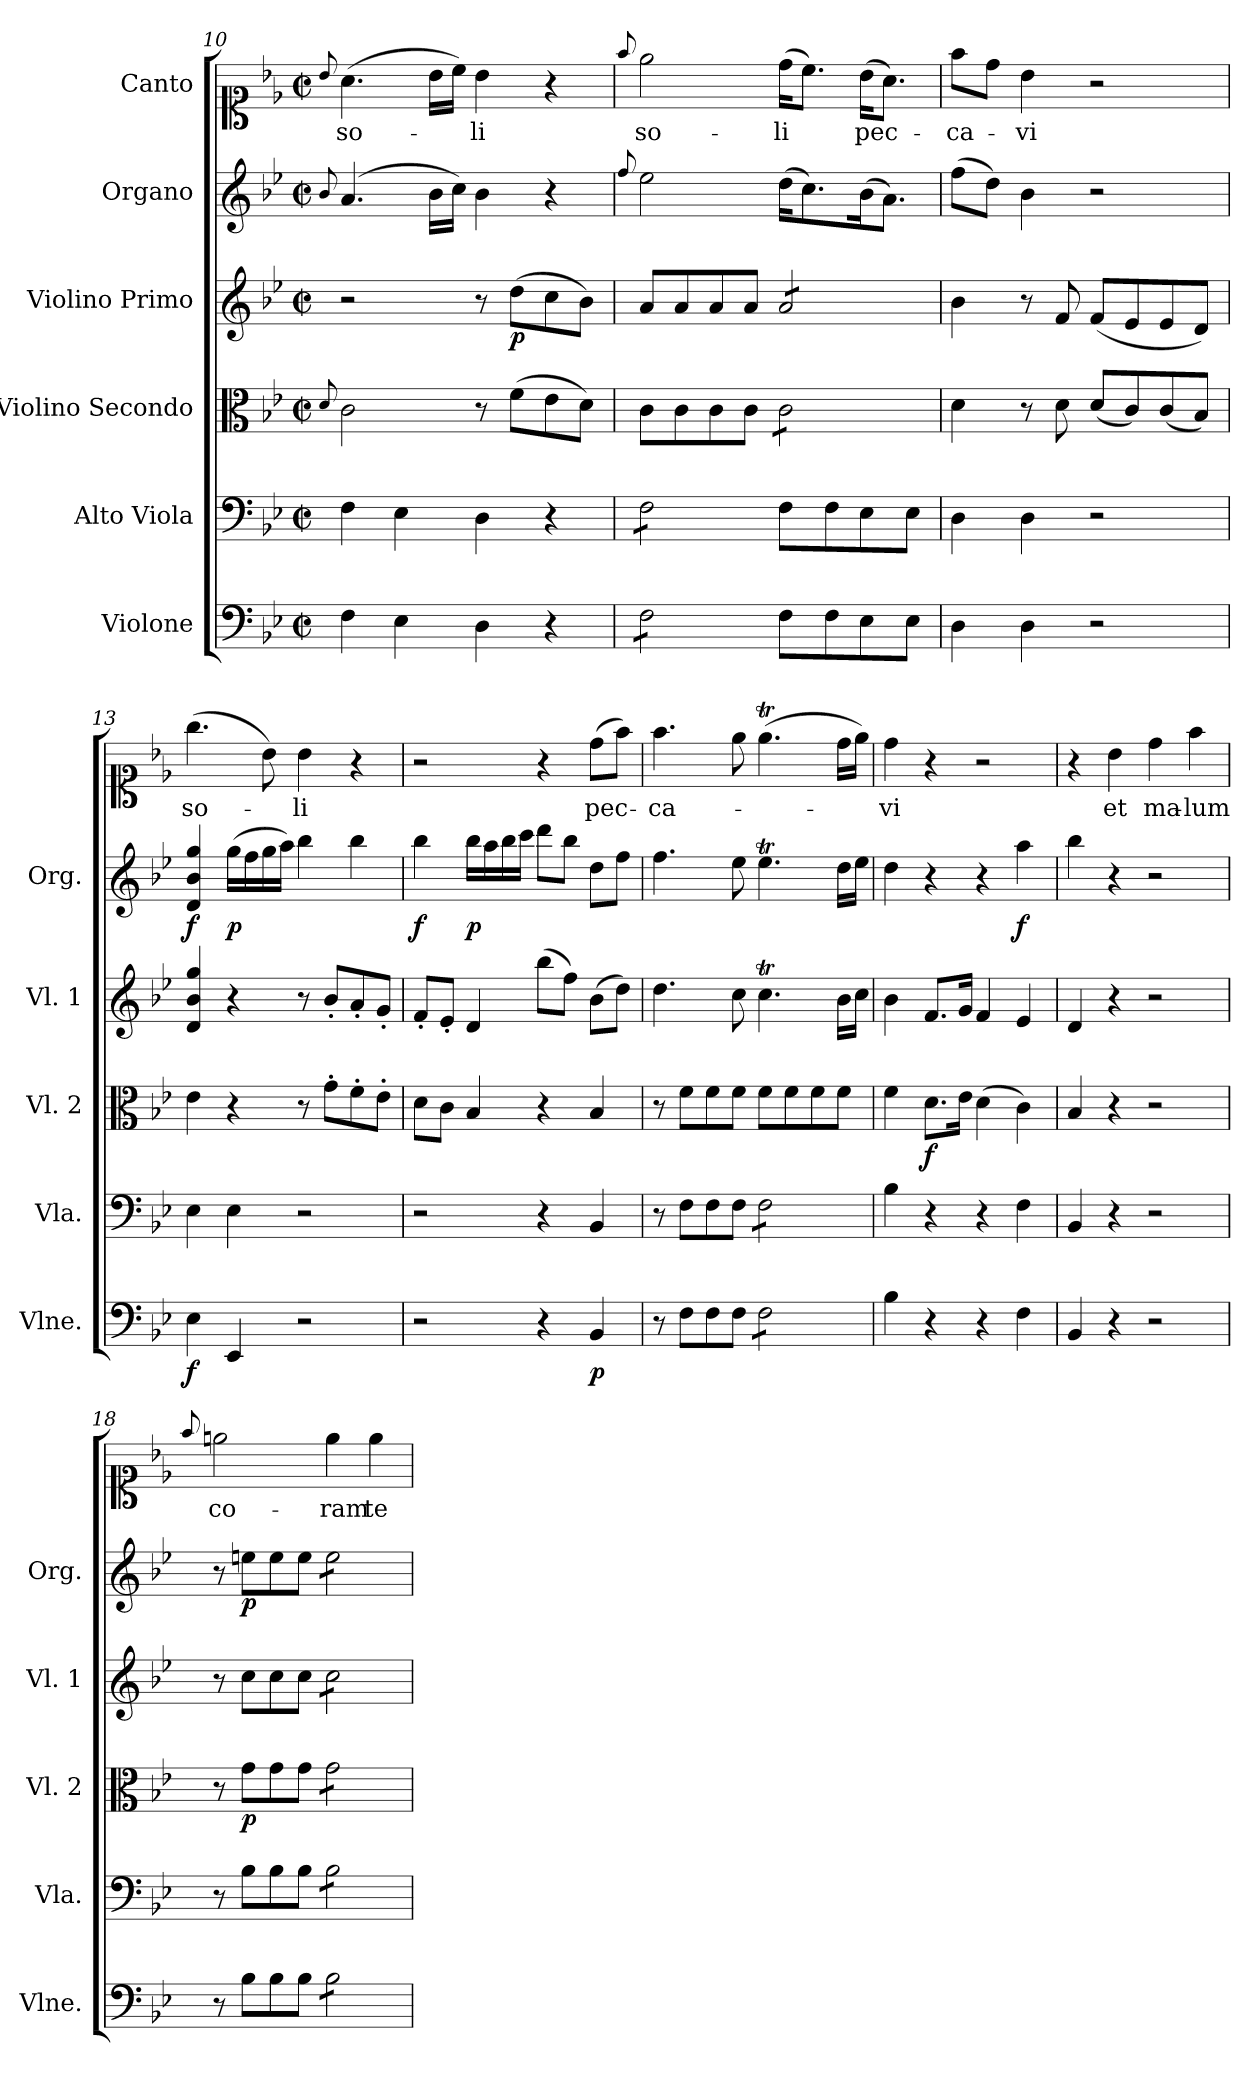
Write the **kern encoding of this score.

**kern	**dynam	**kern	**kern	**dynam	**kern	**dynam	**kern	**dynam	**kern	**text
*part6	*part6	*part5	*part4	*part4	*part3	*part3	*part2	*part2	*part1	*part1
*staff6	*staff6	*staff5	*staff4	*staff4	*staff3	*staff3	*staff2	*staff2	*staff1	*staff1
*I"Violone	*	*I"Alto Viola	*I"Violino Secondo	*	*I"Violino Primo	*	*I"Organo	*	*I"Canto	*
*I'Vlne.	*	*I'Vla.	*I'Vl. 2	*	*I'Vl. 1	*	*I'Org.	*	*	*
!!LO:PB:g=z
*clefF4	*	*clefF4	*clefC3	*	*clefG2	*	*clefG2	*	*clefC1	*
*	*	*ITrd7c12	*	*	*	*	*	*	*	*
*k[b-e-]	*	*k[b-e-]	*k[b-e-]	*	*k[b-e-]	*	*k[b-e-]	*	*k[b-e-]	*
*M2/2	*	*M2/2	*M2/2	*	*M2/2	*	*M2/2	*	*M2/2	*
*met(c|)	*	*met(c|)	*met(c|)	*	*met(c|)	*	*met(c|)	*	*met(c|)	*
=10	=10	=10	=10	=10	=10	=10	=10	=10	=10	=10
.	.	.	8qqd/	.	.	.	8qqb-/	.	8qqb-/	.
4F\	.	4FF\	2c\	.	2r	.	(>(<4.a/	.	(>4.a\	so-
4E-\	.	4EE-\	.	.	.	.	.	.	.	.
.	.	.	.	.	.	.	16b-\LL	.	16b-\LL	.
.	.	.	.	.	.	.	16cc\JJ)	.	16cc\JJ)	.
4D\	.	4DD\	8r	.	8r	.	4b-\	.	4b-\	-li
!	!	!	!	!	!	!LO:DY:b	!	!	!	!
.	.	.	(>8f\L	.	(>8dd\L	p	.	.	.	.
4r	.	4r	8e-\	.	8cc\	.	4r	.	4r	.
.	.	.	8d\J)	.	8b-\J)	.	.	.	.	.
=11	=11	=11	=11	=11	=11	=11	=11	=11	=11	=11
.	.	.	.	.	.	.	8qqff/	.	8qqff/	.
*tremolo	*	*	*	*	*	*	*	*	*	*
*	*	*tremolo	*	*	*	*	*	*	*	*
8F\L	.	8FF\L	8c\L	.	8a/L	.	2ee-\	.	2ee-\	so-
8F\	.	8FF\	8c\	.	8a/	.	.	.	.	.
8F\	.	8FF\	8c\	.	8a/	.	.	.	.	.
8F\J	.	8FF\J	8c\J	.	8a/J	.	.	.	.	.
*	*	*Xtremolo	*	*	*	*	*	*	*	*
*Xtremolo	*	*	*	*	*	*	*	*	*	*
*	*	*	*tremolo	*	*	*	*	*	*	*
*	*	*	*	*	*tremolo	*	*	*	*	*
8F\L	.	8FF\L	8c\L	.	8a/L	.	(>16dd\KL	.	(>16dd\KL	-li
.	.	.	.	.	.	.	8.cc\)	.	8.cc\J)	.
8F\	.	8FF\	8c\	.	8a/	.	.	.	.	.
8E-\	.	8EE-\	8c\	.	8a/	.	(>16b-\k	.	(>16b-\KL	pec-
.	.	.	.	.	.	.	8.a\J)	.	8.a\J)	.
8E-\J	.	8EE-\J	8c\J	.	8a/J	.	.	.	.	.
*	*	*	*	*	*Xtremolo	*	*	*	*	*
*	*	*	*Xtremolo	*	*	*	*	*	*	*
=12	=12	=12	=12	=12	=12	=12	=12	=12	=12	=12
4D\	.	4DD\	4d\	.	4b-\	.	(>8ff\L	.	8ff\L	-ca-
.	.	.	.	.	.	.	8dd\J)	.	8dd\J	.
4D\	.	4DD\	8r	.	8r	.	4b-\	.	4b-\	-vi
.	.	.	8d\	.	8f/	.	.	.	.	.
2r	.	2r	(<8d/L	.	(<8f/L	.	2r	.	2r	.
.	.	.	8c/)	.	8e-/	.	.	.	.	.
.	.	.	(<8c/	.	8e-/	.	.	.	.	.
.	.	.	8B-/J)	.	8d/J)	.	.	.	.	.
=13	=13	=13	=13	=13	=13	=13	=13	=13	=13	=13
!	!LO:DY:b	!	!	!	!	!	!	!LO:DY:b	!	!
4E-\	f	4EE-\	4e-\	.	4d/ 4b-/ 4gg/	.	4d/ 4b-/ 4gg/	f	(>4.gg\	so-
!	!	!	!	!	!	!	!	!LO:DY:b	!	!
4EE-/	.	4EE-\	4r	.	4r	.	(>16gg\LL	p	.	.
.	.	.	.	.	.	.	16ff\	.	.	.
.	.	.	.	.	.	.	16gg\	.	8b-\)	.
.	.	.	.	.	.	.	16aa\JJ)	.	.	.
2r	.	2r	8r	.	8r	.	4bb-\	.	4b-\	-li
.	.	.	8g'\L	.	8b-'/L	.	.	.	.	.
.	.	.	8f'\	.	8a'/	.	4bb-\	.	4r	.
.	.	.	8e-'\J	.	8g'/J	.	.	.	.	.
!!LO:LB:g=z
=14	=14	=14	=14	=14	=14	=14	=14	=14	=14	=14
!	!	!	!	!	!	!	!	!LO:DY:b	!	!
2r	.	2r	8d\L	.	8f'/L	.	4bb-\	f	2r	.
.	.	.	8c\J	.	8e-'/J	.	.	.	.	.
!	!	!	!	!	!	!	!	!LO:DY:b	!	!
.	.	.	4B-/	.	4d/	.	16bb-\LL	p	.	.
.	.	.	.	.	.	.	16aa\	.	.	.
.	.	.	.	.	.	.	16bb-\	.	.	.
.	.	.	.	.	.	.	16ccc\JJ	.	.	.
4r	.	4r	4r	.	(>8bb-\L	.	8ddd\L	.	4r	.
.	.	.	.	.	8ff\J)	.	8bb-\J	.	.	.
!	!LO:DY:b	!	!	!	!	!	!	!	!	!
4BB-/	p	4BBB-/	4B-/	.	(>8b-\L	.	8dd\L	.	(>8dd\L	pec-
.	.	.	.	.	8dd\J)	.	8ff\J	.	8ff\J)	.
=15	=15	=15	=15	=15	=15	=15	=15	=15	=15	=15
8r	.	8r	8r	.	4.dd\	.	4.ff\	.	4.ff\	-ca-
8F\L	.	8FF\L	8f\L	.	.	.	.	.	.	.
8F\	.	8FF\	8f\	.	.	.	.	.	.	.
8F\J	.	8FF\J	8f\J	.	8cc\	.	8ee-\	.	8ee-\	.
*tremolo	*	*	*	*	*	*	*	*	*	*
*	*	*tremolo	*	*	*	*	*	*	*	*
8F\L	.	8FF\L	8f\L	.	4.ccT\	.	4.ee-T\	.	(>4.ee-T\	.
8F\	.	8FF\	8f\	.	.	.	.	.	.	.
8F\	.	8FF\	8f\	.	.	.	.	.	.	.
8F\J	.	8FF\J	8f\J	.	16b-\LL	.	16dd\LL	.	16dd\LL	.
*	*	*Xtremolo	*	*	*	*	*	*	*	*
*Xtremolo	*	*	*	*	*	*	*	*	*	*
.	.	.	.	.	16cc\JJ	.	16ee-\JJ	.	16ee-\JJ)	.
=16	=16	=16	=16	=16	=16	=16	=16	=16	=16	=16
4B-\	.	4BB-\	4f\	.	4b-\	.	4dd\	.	4dd\	-vi
!	!	!	!	!LO:DY:b	!	!	!	!	!	!
4r	.	4r	8.d\L	f	8.f/L	.	4r	.	4r	.
.	.	.	16e-\Jk	.	16g/Jk	.	.	.	.	.
4r	.	4r	(>4d\	.	4f/	.	4r	.	2r	.
!	!	!	!	!	!	!	!	!LO:DY:b	!	!
4F\	.	4FF\	4c\)	.	4e-/	.	4aa\	f	.	.
=17	=17	=17	=17	=17	=17	=17	=17	=17	=17	=17
4BB-/	.	4BBB-/	4B-/	.	4d/	.	4bb-\	.	4r	.
4r	.	4r	4r	.	4r	.	4r	.	4b-\	et
2r	.	2r	2r	.	2r	.	2r	.	4dd\	ma-
.	.	.	.	.	.	.	.	.	4ff\	-lum
=18	=18	=18	=18	=18	=18	=18	=18	=18	=18	=18
.	.	.	.	.	.	.	.	.	8qqff/	.
8r	.	8r	8r	.	8r	.	8r	.	2een\	co-
!	!	!	!	!LO:DY:b	!	!	!	!LO:DY:b	!	!
8B-\L	.	8BB-\L	8g\L	p	8cc\L	.	8een\L	p	.	.
8B-\	.	8BB-\	8g\	.	8cc\	.	8ee\	.	.	.
8B-\J	.	8BB-\J	8g\J	.	8cc\J	.	8ee\J	.	.	.
*tremolo	*	*	*	*	*	*	*	*	*	*
*	*	*tremolo	*	*	*	*	*	*	*	*
*	*	*	*tremolo	*	*	*	*	*	*	*
*	*	*	*	*	*tremolo	*	*	*	*	*
*	*	*	*	*	*	*	*tremolo	*	*	*
8B-\L	.	8BB-\L	8g\L	.	8cc\L	.	8ee\L	.	4ee\	-ram
8B-\	.	8BB-\	8g\	.	8cc\	.	8ee\	.	.	.
8B-\	.	8BB-\	8g\	.	8cc\	.	8ee\	.	4ee\	te
8B-\J	.	8BB-\J	8g\J	.	8cc\J	.	8ee\J	.	.	.
*	*	*	*	*	*	*	*Xtremolo	*	*	*
*	*	*	*	*	*Xtremolo	*	*	*	*	*
*	*	*	*Xtremolo	*	*	*	*	*	*	*
*	*	*Xtremolo	*	*	*	*	*	*	*	*
*Xtremolo	*	*	*	*	*	*	*	*	*	*
=	=	=	=	=	=	=	=	=	=	=
*-	*-	*-	*-	*-	*-	*-	*-	*-	*-	*-
